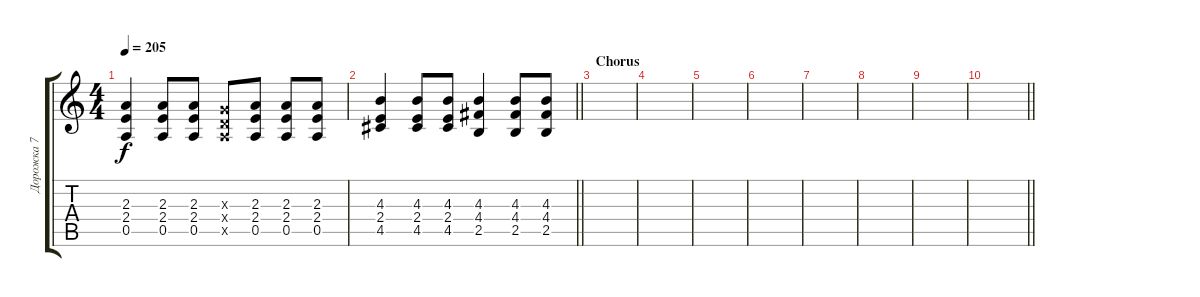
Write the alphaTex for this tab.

\track ("Дорожка 7" "Дорожка 7") {instrument acousticguitarsteel}
\staff {score tabs}
\tuning (E4 B3 G3 D3 A2 E2) {hide}
\ts (4 4)
\tempo 205
\clef g2
\ks c
(2.3 2.4 0.5).4{dy f} (2.3 2.4 0.5).8 (2.3 2.4 0.5).8 (0.3{x} 0.4{x} 0.5{x}).8 (2.3 2.4 0.5).8 (2.3 2.4 0.5).8 (2.3 2.4 0.5).8 |
\barLineRight lightlight
(4.3 2.4 4.5).4 (4.3 2.4 4.5).8 (4.3 2.4 4.5).8 (4.3 4.4 2.5).4 (4.3 4.4 2.5).8 (4.3 4.4 2.5).8 |
\section ("" "Chorus")
|
|
|
|
|
|
|
\barLineRight lightlight
